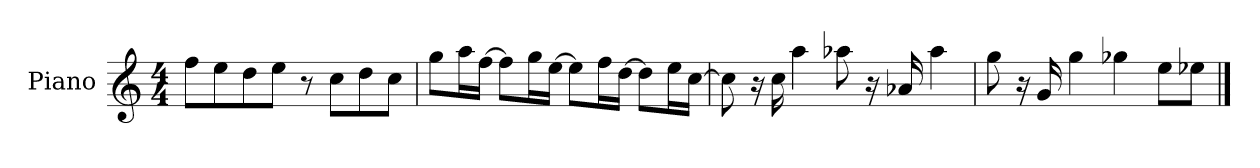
**kern
*part1
*staff1
*I"Piano
*I'Pno.
*clefG2
*k[]
*M4/4
=1
8ff\L
8ee\
8dd\
8ee\J
8r
8cc\L
8dd\
8cc\J
=2
8gg\L
16aa\L
[16ff\JJ
8ff\L]
16gg\L
[16ee\JJ
8ee\L]
16ff\L
[16dd\JJ
8dd\L]
16ee\L
[16cc\JJ
=3
8cc\]
16r
16cc\
4aa\
8aa-X\
16r
16a-X/
4aa-\
=4
8gg\
16r
16g/
4gg\
4gg-X\
8ee\L
8ee-X\J
==
*-
